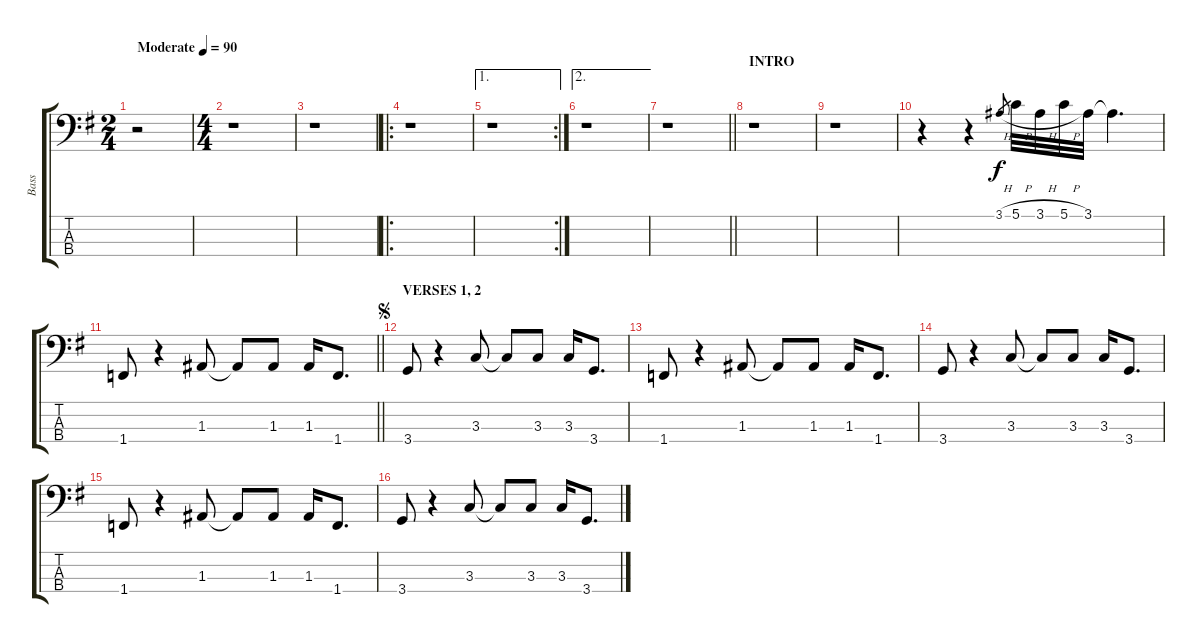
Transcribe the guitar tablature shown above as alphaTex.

\track ("Bass" "Bass") {instrument electricbassfinger}
\staff {score tabs}
\tuning (G2 D2 A1 E1) {hide}
\ts (2 4)
\tempo (90 "Moderate")
\clef f4
\ks g
r.2{dy f instrument electricbassfinger} |
\ts (4 4)
r.1 |
r.1 |
\ro
r.1 |
\ae 1
\rc 2
r.1 |
\ae 2
r.1 |
\barLineRight lightlight
r.1 |
\section ("" "INTRO")
r.1 |
r.1 |
r.4 r.4 3.1{h}.8{gr} 5.1{h}.32 3.1{h}.32 5.1{h}.32 3.1.32 3.1{t}.4{d} |
\barLineRight lightlight
1.4.8 r.4 1.3.8 1.3{t}.8 1.3.8 1.3.16 1.4.8{d} |
\section ("" "VERSES 1, 2")
\jump segno
3.4.8 r.4 3.3.8 3.3{t}.8 3.3.8 3.3.16 3.4.8{d} |
1.4.8 r.4 1.3.8 1.3{t}.8 1.3.8 1.3.16 1.4.8{d} |
3.4.8 r.4 3.3.8 3.3{t}.8 3.3.8 3.3.16 3.4.8{d} |
1.4.8 r.4 1.3.8 1.3{t}.8 1.3.8 1.3.16 1.4.8{d} |
3.4.8 r.4 3.3.8 3.3{t}.8 3.3.8 3.3.16 3.4.8{d}
